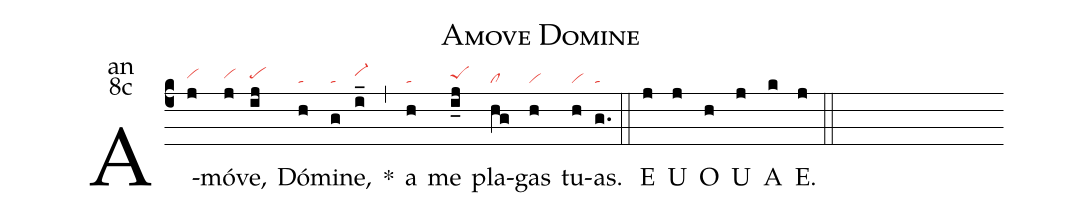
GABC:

name:Amove Domine;
office-part:an;
mode:8c;
nabc-lines:1;
%%
(c4) A(j|vihh)mó(j|vihh)ve,(ij|pehh) Dó(h|ta)mi(g|ta)ne,(i_|vi-hi) <sp>*</sp>(,) a(h|ta) me(i_j|peShh) pla(hg|cl)gas(h|vi) tu(h|vi)as.(g.|ta) (::) <eu>E(j) U(j) O(h) U(j) A(k) E.(j) </eu>(::)
